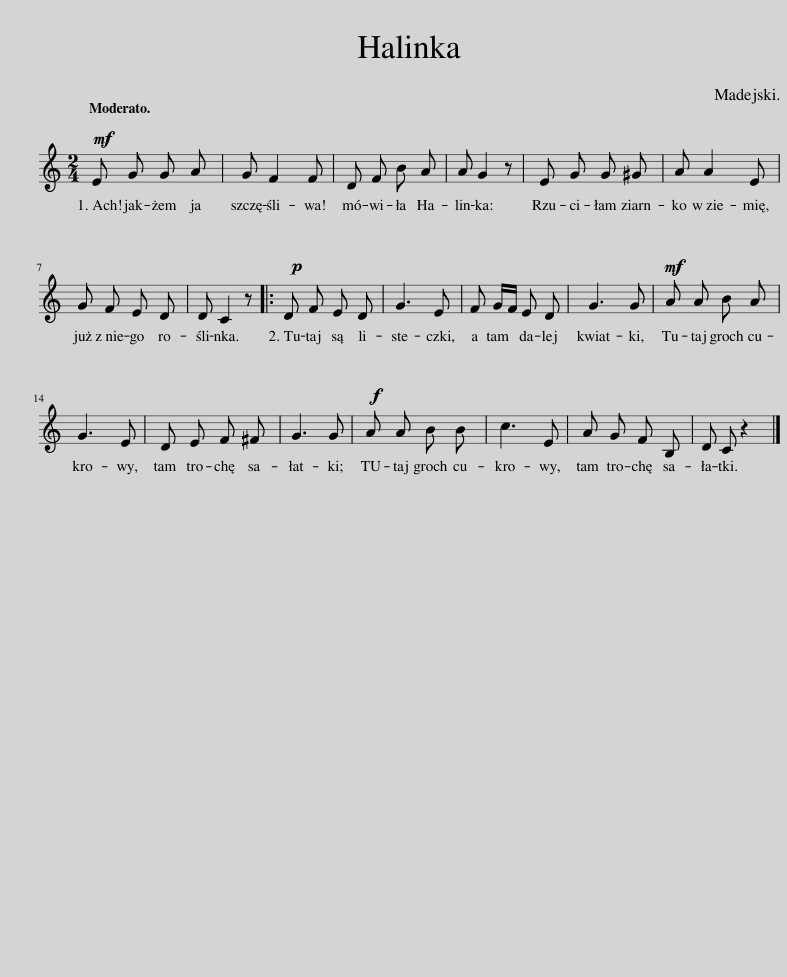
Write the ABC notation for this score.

X:1
L:1/8
M:2/4
I:linebreak $
K:C
V:1 treble
V:1
!mf! E G G A | G F2 F | D F B A | A G2 z | E G G ^G | %5
 A A2 E |$ G F E D | D C2 z |:!p! D F E D | G3 E | %10
 F G/F/ E D | G3 G |!mf! A A B A |$ G3 E | D E F ^F | %15
 G3 G |!f! A A B B | c3 E | A G F B, | D C z2 |] %20
